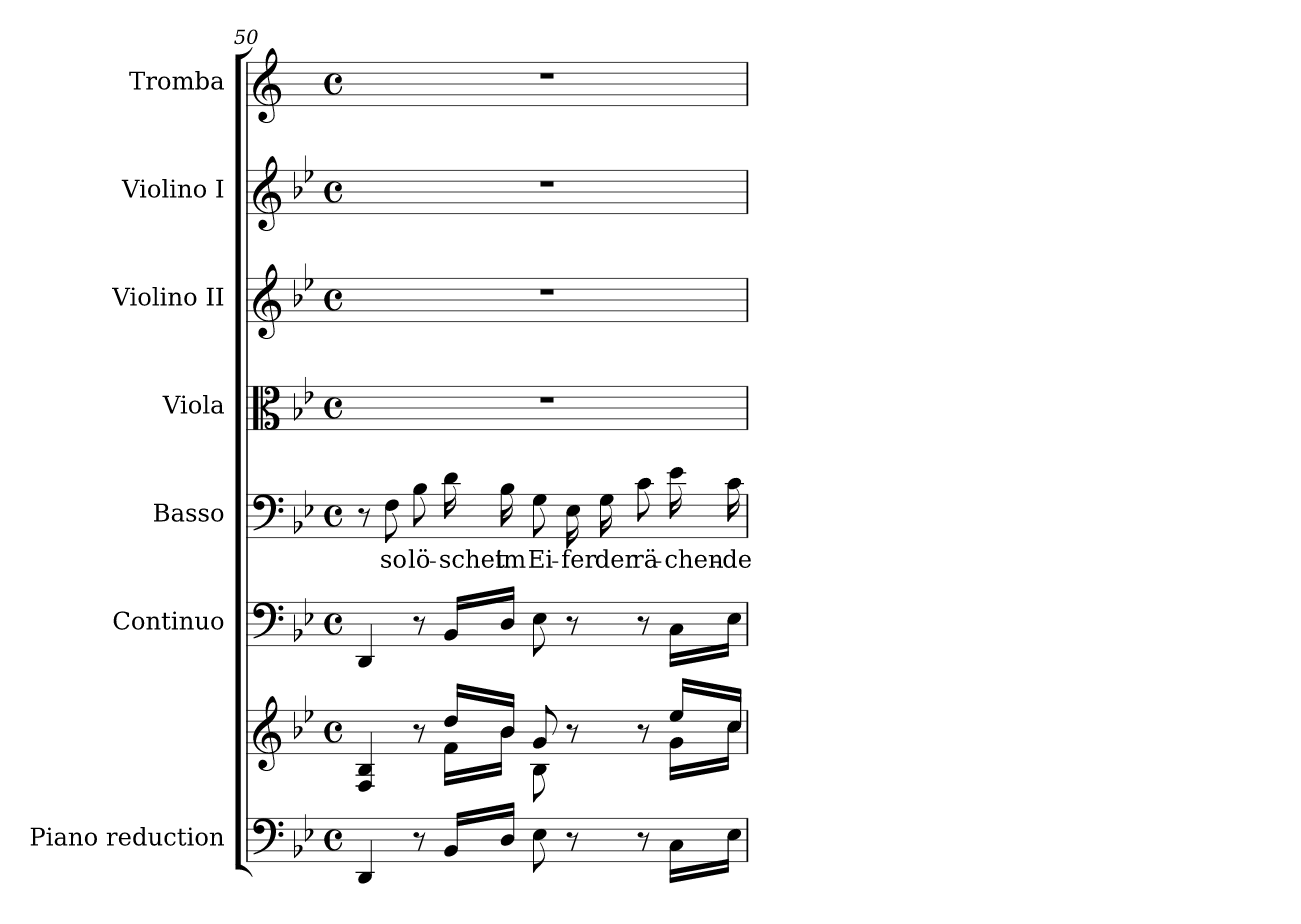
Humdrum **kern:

**kern	**kern	**kern	**kern	**text	**kern	**kern	**kern	**kern
*part7	*part7	*part6	*part5	*part5	*part4	*part3	*part2	*part1
*staff8	*staff7	*staff6	*staff5	*staff5	*staff4	*staff3	*staff2	*staff1
*I"Piano reduction	*	*I"Continuo	*I"Basso	*	*I"Viola	*I"Violino II	*I"Violino I	*I"Tromba
*I'Pno	*	*	*	*	*	*	*	*
!!LO:LB:g=z
*clefF4	*clefG2	*clefF4	*clefF4	*	*clefC3	*clefG2	*clefG2	*clefG2
*	*	*	*	*	*	*	*	*ITrd1c2
*k[b-e-]	*k[b-e-]	*k[b-e-]	*k[b-e-]	*	*k[b-e-]	*k[b-e-]	*k[b-e-]	*k[b-e-]
*M4/4	*M4/4	*M4/4	*M4/4	*	*M4/4	*M4/4	*M4/4	*M4/4
*met(c)	*met(c)	*met(c)	*met(c)	*	*met(c)	*met(c)	*met(c)	*met(c)
=50	=50	=50	=50	=50	=50	=50	=50	=50
*	*^	*	*	*	*	*	*	*
4DD/	4F/ 4B-/	4ryy	4DD/	8r	.	1r	1r	1r	1r
!	!	!	!	!	!LO:LY:b	!	!	!	!
.	.	.	.	8F\	so	.	.	.	.
!	!	!	!	!	!LO:LY:b	!	!	!	!
8r	8r	8ryy	8r	8B-\	lö-	.	.	.	.
!	!	!	!	!	!LO:LY:b	!	!	!	!
16BB-/LL	16dd/LL	16f\LL	16BB-/LL	16d\	schet	.	.	.	.
!	!	!	!	!	!LO:LY:b	!	!	!	!
16D/JJ	16b-/JJ	16b-\JJ	16D/JJ	16B-\	im	.	.	.	.
!	!	!	!	!	!LO:LY:b	!	!	!	!
8E-\	8g/	8B-\	8E-\	8G\	Ei-	.	.	.	.
!	!	!	!	!	!LO:LY:b	!	!	!	!
8r	8r	8ryy	8r	16E-\	fer	.	.	.	.
!	!	!	!	!	!LO:LY:b	!	!	!	!
.	.	.	.	16G\	der	.	.	.	.
!	!	!	!	!	!LO:LY:b	!	!	!	!
8r	8r	8ryy	8r	8c\	rä-	.	.	.	.
!	!	!	!	!	!LO:LY:b	!	!	!	!
16C\LL	16ee-/LL	16g\LL	16C\LL	16e-\	chen-	.	.	.	.
!	!	!	!	!	!LO:LY:b	!	!	!	!
16E-\JJ	16cc/JJ	16cc\JJ	16E-\JJ	16c\	de	.	.	.	.
*	*v	*v	*	*	*	*	*	*	*
=	=	=	=	=	=	=	=	=
*-	*-	*-	*-	*-	*-	*-	*-	*-
